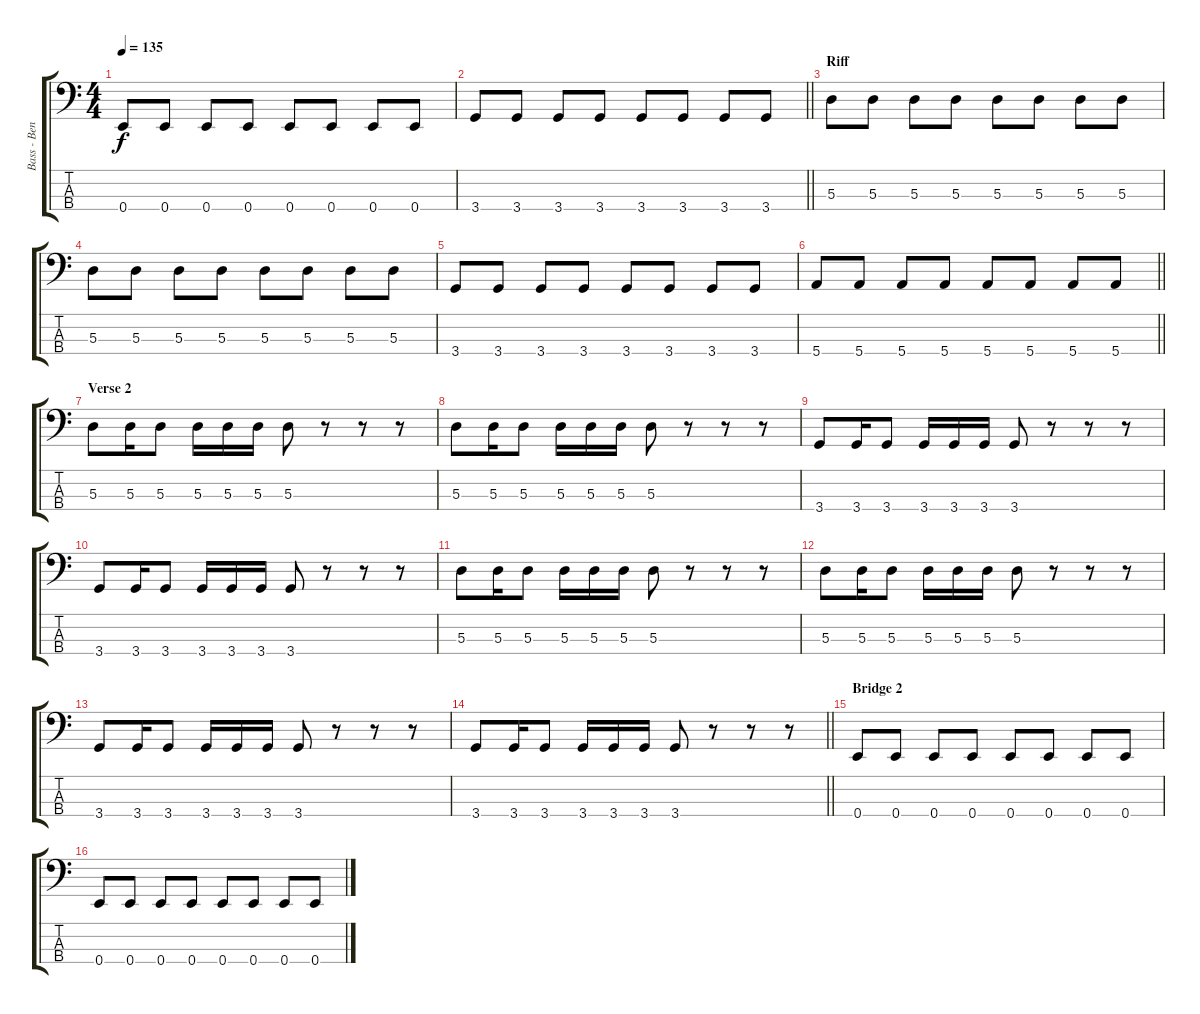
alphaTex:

\track ("Bass - Ben Osmodson" "Bass - Ben") {instrument electricbassfinger}
\staff {score tabs}
\tuning (G2 D2 A1 E1) {hide}
\ts (4 4)
\tempo 135
\clef f4
\ks c
0.4.8{dy f} 0.4.8 0.4.8 0.4.8 0.4.8 0.4.8 0.4.8 0.4.8 |
\barLineRight lightlight
3.4.8 3.4.8 3.4.8 3.4.8 3.4.8 3.4.8 3.4.8 3.4.8 |
\section ("" "Riff")
5.3.8 5.3.8 5.3.8 5.3.8 5.3.8 5.3.8 5.3.8 5.3.8 |
5.3.8 5.3.8 5.3.8 5.3.8 5.3.8 5.3.8 5.3.8 5.3.8 |
3.4.8 3.4.8 3.4.8 3.4.8 3.4.8 3.4.8 3.4.8 3.4.8 |
\barLineRight lightlight
5.4.8 5.4.8 5.4.8 5.4.8 5.4.8 5.4.8 5.4.8 5.4.8 |
\section ("" "Verse 2")
5.3.8 5.3.16 5.3.8 5.3.16 5.3.16 5.3.16 5.3.8 r.8 r.8 r.8 |
5.3.8 5.3.16 5.3.8 5.3.16 5.3.16 5.3.16 5.3.8 r.8 r.8 r.8 |
3.4.8 3.4.16 3.4.8 3.4.16 3.4.16 3.4.16 3.4.8 r.8 r.8 r.8 |
3.4.8 3.4.16 3.4.8 3.4.16 3.4.16 3.4.16 3.4.8 r.8 r.8 r.8 |
5.3.8 5.3.16 5.3.8 5.3.16 5.3.16 5.3.16 5.3.8 r.8 r.8 r.8 |
5.3.8 5.3.16 5.3.8 5.3.16 5.3.16 5.3.16 5.3.8 r.8 r.8 r.8 |
3.4.8 3.4.16 3.4.8 3.4.16 3.4.16 3.4.16 3.4.8 r.8 r.8 r.8 |
\barLineRight lightlight
3.4.8 3.4.16 3.4.8 3.4.16 3.4.16 3.4.16 3.4.8 r.8 r.8 r.8 |
\section ("" "Bridge 2")
0.4.8 0.4.8 0.4.8 0.4.8 0.4.8 0.4.8 0.4.8 0.4.8 |
0.4.8 0.4.8 0.4.8 0.4.8 0.4.8 0.4.8 0.4.8 0.4.8
